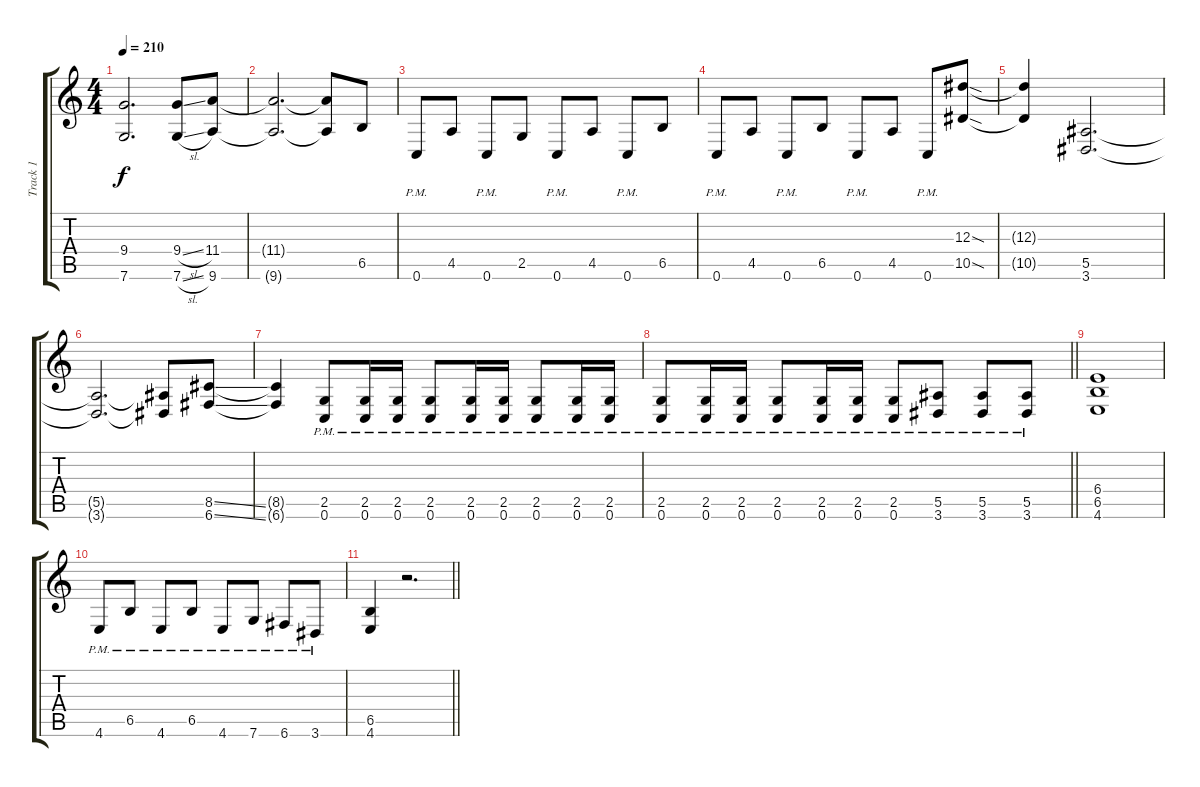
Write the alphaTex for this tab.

\track ("Track 1" "Track 1") {instrument distortionguitar}
\staff {score tabs}
\tuning (C4 G3 Eb3 Bb2 F2 C2) {hide}
\ts (4 4)
\tempo 210
\clef g2
\ks c
(9.4{t} 7.6{t}).2{d dy f} (9.4{sl} 7.6{sl}).8 (11.4 9.6).8 |
(11.4{t} 9.6{t}).2{d} (11.4{t} 9.6{t}).8 6.5.8 |
0.6{pm}.8 4.5.8 0.6{pm}.8 2.5.8 0.6{pm}.8 4.5.8 0.6{pm}.8 6.5.8 |
0.6{pm}.8 4.5.8 0.6{pm}.8 6.5.8 0.6{pm}.8 4.5.8 0.6{pm}.8 (12.3{sod} 10.5{sod}).8 |
(12.3{t} 10.5{t}).4 (5.5 3.6).2{d} |
(5.5{t} 3.6{t}).2{d} (5.5{t} 3.6{t}).8 (8.5{ss} 6.6{ss}).8 |
(8.5{t} 6.6{t}).4 (2.5{pm} 0.6{pm}).8 (2.5{pm} 0.6{pm}).16 (2.5{pm} 0.6{pm}).16 (2.5{pm} 0.6{pm}).8 (2.5{pm} 0.6{pm}).16 (2.5{pm} 0.6{pm}).16 (2.5{pm} 0.6{pm}).8 (2.5{pm} 0.6{pm}).16 (2.5{pm} 0.6{pm}).16 |
\barLineRight lightlight
(2.5{pm} 0.6{pm}).8 (2.5{pm} 0.6{pm}).16 (2.5{pm} 0.6{pm}).16 (2.5{pm} 0.6{pm}).8 (2.5{pm} 0.6{pm}).16 (2.5{pm} 0.6{pm}).16 (2.5{pm} 0.6{pm}).8 (5.5{pm} 3.6{pm}).8 (5.5{pm} 3.6{pm}).8 (5.5{pm} 3.6{pm}).8 |
(6.4 6.5 4.6).1 |
4.6{pm}.8 6.5{pm}.8 4.6{pm}.8 6.5{pm}.8 4.6{pm}.8 7.6{pm}.8 6.6{pm}.8 3.6{pm}.8 |
\barLineRight lightlight
(6.5 4.6).4 r.2{d}
